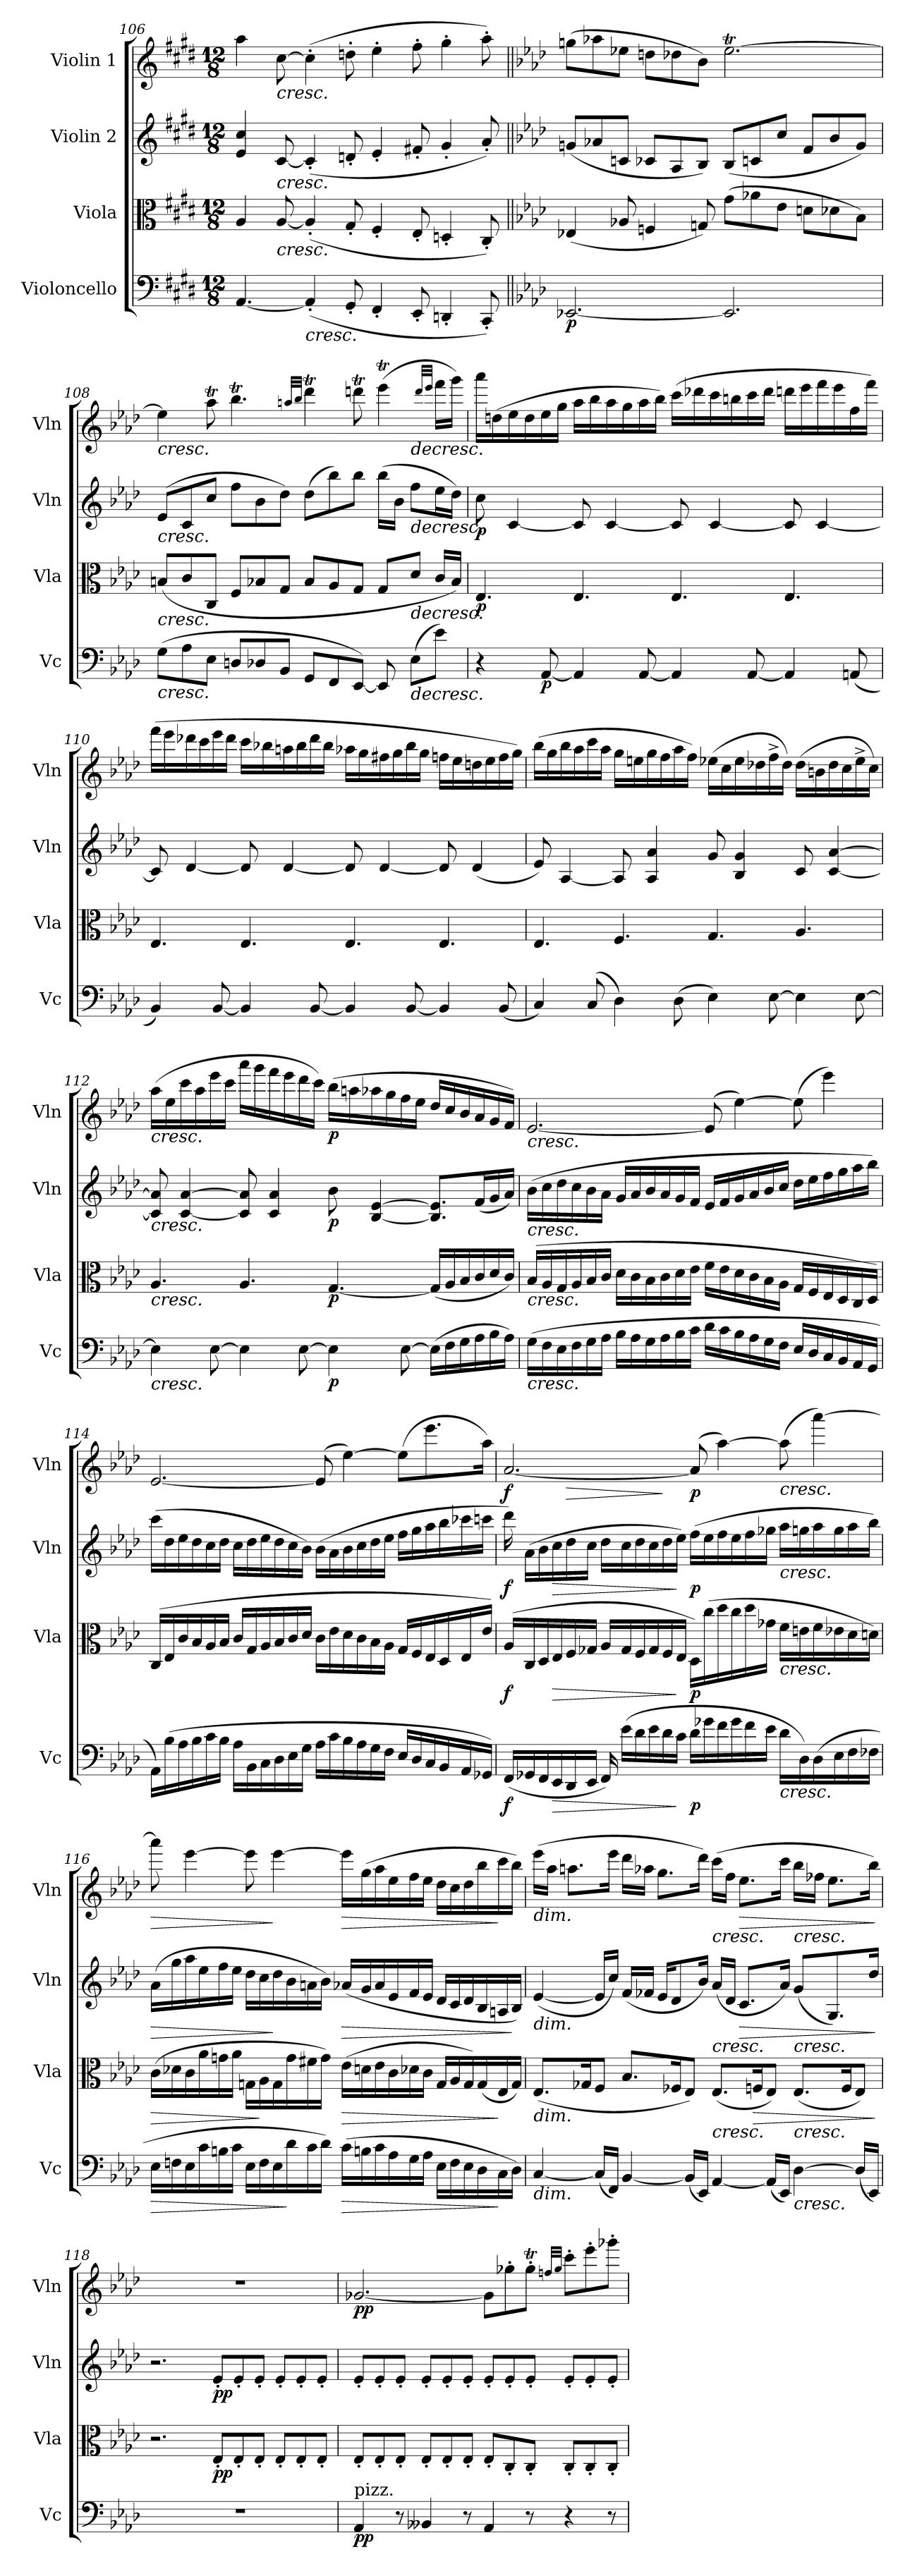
**kern	**dynam	**kern	**dynam	**kern	**dynam	**kern	**dynam
*part4	*part4	*part3	*part3	*part2	*part2	*part1	*part1
*staff4	*staff4	*staff3	*staff3	*staff2	*staff2	*staff1	*staff1
*I"Violoncello	*	*I"Viola	*	*I"Violin 2	*	*I"Violin 1	*
*I'Vc	*	*I'Vla	*	*I'Vln	*	*I'Vln	*
*clefF4	*	*clefC3	*	*clefG2	*	*clefG2	*
*k[f#c#g#d#]	*	*k[f#c#g#d#]	*	*k[f#c#g#d#]	*	*k[f#c#g#d#]	*
*M12/8	*	*M12/8	*	*M12/8	*	*M12/8	*
=106	=106	=106	=106	=106	=106	=106	=106
[4.AA/	.	4A/	.	4e/ 4cc#/	.	4aa\	.
!	!	!	!	!	!	!LO:TX:b:i:t=cresc.	!
!	!	!	!	!LO:TX:b:i:t=cresc.	!	!	!
!	!	!LO:TX:b:i:t=cresc.	!	!	!	!	!
.	.	[8A/	.	[8c#/	.	[8cc#\	.
!LO:TX:b:i:t=cresc.	!	!	!	!	!	!	!
(4AA'/]	.	(4A'/]	.	(4c#'/]	.	(4cc#'\]	.
8GG#'/	.	8G#'/	.	8dn'/	.	8ddn'\	.
4FF#'/	.	4F#'/	.	4e'/	.	4ee'\	.
8EE'/	.	8E'/	.	8f#X'/	.	8ff#'\	.
4DDn'/	.	4Dn'/	.	4g#'/	.	4gg#'\	.
8CC#'/)	.	8C#'/)	.	8a'/)	.	8aa'\)	.
!!LO:LB:g=z
=107||	=107||	=107||	=107||	=107||	=107||	=107||	=107||
*k[b-e-a-d-]	*	*k[b-e-a-d-]	*	*k[b-e-a-d-]	*	*k[b-e-a-d-]	*
!	!LO:DY:b	!	!	!	!LO:DY:b	!	!
!	!	!	!	!	!LO:DY:n=1:b	!	!LO:DY:b
!	!	!	!	!	!	!	!LO:DY:n=1:b
[2.EE-X/	p	(4E-X/	.	(8gn/L	p other-dynamics	(8ggn\L	p other-dynamics
.	.	.	.	8a-X/	.	8aa-X\	.
.	.	8A-X/	.	8cn/J	.	8ee-X\J	.
.	.	4Fn/	.	8c-X/L	.	8ddn\L	.
.	.	.	.	8A-/	.	8dd-X\	.
.	.	8Gn/)	.	8B-/J)	.	8b-\J)	.
2.EE-/]	.	(8g\L	.	(8B-/L	.	[2.ee-T\	.
.	.	8a-X\	.	8cn/	.	.	.
.	.	8e-\J	.	8cc/J	.	.	.
.	.	8dn\L	.	8f/L	.	.	.
.	.	8d-X\	.	8b-/	.	.	.
.	.	8B-\J)	.	8g/J)	.	.	.
=108	=108	=108	=108	=108	=108	=108	=108
*	*	*	*	*	*	*^	*
!	!	!	!	!	!	!LO:TX:b:i:t=cresc.	!	!
!	!	!	!	!LO:TX:b:i:t=cresc.	!	!	!	!
!	!	!LO:TX:b:i:t=cresc.	!	!	!	!	!	!
!LO:TX:b:i:t=cresc.	!	!	!	!	!	!	!	!
(8G\L	.	(8Bn/L	.	(8e-/L	.	4ee-TTT\]	4.ryy	.
8A-\	.	8c/	.	8c/	.	.	.	.
8E-\J	.	8C/J	.	8cc/J	.	8aa-T\	.	.
8Dn/L	.	8F/L	.	8ff\L	.	4.bb-T\	4.ryy	.
8D-X/	.	8B-X/	.	8b-\	.	.	.	.
8BB-/J	.	8G/J	.	8dd-\J)	.	.	.	.
.	.	.	.	.	.	32qaan/LLL	.	.
.	.	.	.	.	.	32qbb-/JJJ	.	.
8GG/L	.	8B-/L	.	(8dd-\L	.	4ddd-T\	4.ryy	.
8FF/	.	8A-/	.	8bb-\)	.	.	.	.
[8EE-/J)	.	8G/J	.	8bb-\J	.	8dddnt\	.	.
8EE-/]	.	8G/L	.	(16bb-\LL	.	(4eee-T\	8ryy	.
.	.	.	.	16b-\JJ	.	.	.	.
!	!LO:HP:b	!	!LO:HP:b	!	!LO:HP:b	!	!	!LO:HP:b
(8E-\L	>	8d-/J	>	8ff\L	>	.	8ryy	>
.	.	.	.	.	.	32qddd/LLL	.	.
.	.	.	.	.	.	32qeee-/JJJ	.	.
8e-\J)	.	16c/LL	.	16ee-\L	.	16fff\LL	8ryy	.
.	.	16B-/JJ)	.	16dd-\JJ)	.	16ggg\JJ)	.	.
*	*	*	*	*	*	*v	*v	*
!!LO:LB:g=z
=109	=109	=109	=109	=109	=109	=109	=109
!	!	!	!LO:DY:b	!	!LO:DY:b	!	!LO:DY:b
!	!	!	!	!	!	!	!LO:DY:n=1:b
4r	.	4.E-/	p	8cc\	p	16aaa-\LL	p other-dynamics
.	.	.	.	.	.	(16ddn\	.
.	.	.	.	[4c/	.	16ee-\	.
.	.	.	.	.	.	16dd\	.
!	!LO:DY:b	!	!	!	!	!	!
[8AA-/	p	.	.	.	.	16ee-\	.
.	.	.	.	.	.	16gg\JJ	.
4AA-/]	.	4.E-/	.	8c/]	.	16aa-\LL	.
.	.	.	.	.	.	16bb-\	.
.	.	.	.	[4c/	.	16aa-\	.
.	.	.	.	.	.	16gg\	.
[8AA-/	.	.	.	.	.	16aa-\	.
.	.	.	.	.	.	16bb-\JJ)	.
4AA-/]	.	4.E-/	.	8c/]	.	(16ccc\LL	.
.	.	.	.	.	.	16ddd-X\	.
.	.	.	.	[4c/	.	16ccc\	.
.	.	.	.	.	.	16bbn\	.
[8AA-/	.	.	.	.	.	16ccc\	.
.	.	.	.	.	.	16ddd-\JJ	.
4AA-/]	.	4.E-/	.	8c/]	.	16dddn\LL	.
.	.	.	.	.	.	16eee-\	.
.	.	.	.	[4c/	.	16fff\	.
.	.	.	.	.	.	16eee-\	.
(8AAn/	.	.	.	.	.	16ff\	.
.	.	.	.	.	.	16fff\JJ)	.
!!LO:PB:g=z
=110	=110	=110	=110	=110	=110	=110	=110
4BB-/)	.	4.E-/	.	8c/]	.	(16fff\LL	.
.	.	.	.	.	.	16eee-\	.
.	.	.	.	[4d-/	.	16ddd-X\	.
.	.	.	.	.	.	16ccc\	.
[8BB-/	.	.	.	.	.	16eee-\	.
.	.	.	.	.	.	16ddd-\JJ	.
4BB-/]	.	4.E-/	.	8d-/]	.	16ccc\LL	.
.	.	.	.	.	.	16bb-X\	.
.	.	.	.	[4d-/	.	16aan\	.
.	.	.	.	.	.	16bb-\	.
[8BB-/	.	.	.	.	.	16ddd-\	.
.	.	.	.	.	.	16bb-\JJ	.
4BB-/]	.	4.E-/	.	8d-/]	.	16aa-X\LL	.
.	.	.	.	.	.	16gg\	.
.	.	.	.	[4d-/	.	16ff#X\	.
.	.	.	.	.	.	16gg\	.
[8BB-/	.	.	.	.	.	16bb-\	.
.	.	.	.	.	.	16gg\JJ	.
4BB-/]	.	4.E-/	.	8d-/]	.	16ffn\LL	.
.	.	.	.	.	.	16ee-\	.
.	.	.	.	(4d-/	.	16ddn\	.
.	.	.	.	.	.	16ee-\	.
(8BB-/	.	.	.	.	.	16ff\	.
.	.	.	.	.	.	16gg\JJ)	.
!!LO:LB:g=z
=111	=111	=111	=111	=111	=111	=111	=111
4C/)	.	4.E-/	.	8e-/)	.	(16bb-\LL	.
.	.	.	.	.	.	16gg\	.
.	.	.	.	[4A-/	.	16bb-\	.
.	.	.	.	.	.	16aa-\	.
(8C/	.	.	.	.	.	16ccc\	.
.	.	.	.	.	.	16aa-\JJ	.
4D-\)	.	4.F/	.	8A-/]	.	16gg\LL	.
.	.	.	.	.	.	16een\	.
.	.	.	.	4A-/ 4a-/	.	16gg\	.
.	.	.	.	.	.	16ff\	.
(8D-\	.	.	.	.	.	16aa-\	.
.	.	.	.	.	.	16ff\JJ)	.
4E-\)	.	4.G/	.	8g/	.	(16ee-X\LL	.
.	.	.	.	.	.	16cc\	.
.	.	.	.	4B-/ 4g/	.	16ee-\	.
.	.	.	.	.	.	16dd-X\	.
[8E-\	.	.	.	.	.	16ff^\	.
.	.	.	.	.	.	16dd-\JJ)	.
4E-\]	.	4.A-/	.	8c/	.	(16dd-\LL	.
.	.	.	.	.	.	16bn\	.
.	.	.	.	[4c/ [4a-/	.	16dd-\	.
.	.	.	.	.	.	16cc\	.
[8E-\	.	.	.	.	.	16ee-^\	.
.	.	.	.	.	.	16cc\JJ)	.
!!LO:LB:g=z
=112	=112	=112	=112	=112	=112	=112	=112
!	!	!	!	!	!	!LO:TX:b:i:t=cresc.	!
!	!	!	!	!LO:TX:b:i:t=cresc.	!	!	!
!	!	!LO:TX:b:i:t=cresc.	!	!	!	!	!
!LO:TX:b:i:t=cresc.	!	!	!	!	!	!	!
4E-\]	.	4.A-/	.	8c/] 8a-/]	.	(16aa-\LL	.
.	.	.	.	.	.	16ee-\	.
.	.	.	.	[4c/ [4a-/	.	16ccc\	.
.	.	.	.	.	.	16aa-\	.
[8E-\	.	.	.	.	.	16eee-\	.
.	.	.	.	.	.	16ccc\JJ	.
4E-\]	.	4.A-/	.	8c/] 8a-/]	.	16aaa-\LL	.
.	.	.	.	.	.	16ggg\	.
.	.	.	.	4c/ 4a-/	.	16fff\	.
.	.	.	.	.	.	16eee-\	.
[8E-\	.	.	.	.	.	16ddd-\	.
.	.	.	.	.	.	16ccc\JJ)	.
!	!LO:DY:b	!	!LO:DY:b	!	!LO:DY:b	!	!LO:DY:b
4E-\]	p	[4.G/	p	8b-\	p	(16bb-\LL	p
.	.	.	.	.	.	16aan\	.
.	.	.	.	[4B-/ [4e-/	.	16aa-X\	.
.	.	.	.	.	.	16gg\	.
[8E-\	.	.	.	.	.	16ff\	.
.	.	.	.	.	.	16ee-\JJ	.
(16E-\LL]	.	(16G/LL]	.	8.B-/] 8.e-/]L	.	16dd-/LL	.
16F\	.	16A-/	.	.	.	16cc/	.
16G\	.	16B-/	.	.	.	16b-/	.
16A-\	.	16c/	.	(16f/L	.	16a-/	.
16B-\	.	16d-/	.	16g/	.	16g/	.
16A-\JJ)	.	16c/JJ)	.	16a-/JJ)	.	16f/JJ)	.
!!LO:PB:g=z
=113	=113	=113	=113	=113	=113	=113	=113
!	!	!	!	!	!	!LO:TX:b:i:t=cresc.	!
!	!	!	!	!LO:TX:b:i:t=cresc.	!	!	!
!	!	!LO:TX:b:i:t=cresc.	!	!	!	!	!
!LO:TX:b:i:t=cresc.	!	!	!	!	!	!	!
(16G\LL	.	(16B-/LL	.	(16b-\LL	.	[2.e-/	.
16F\	.	16A-/	.	16cc\	.	.	.
16E-\	.	16G/	.	16dd-\	.	.	.
16F\	.	16A-/	.	16cc\	.	.	.
16G\	.	16B-/	.	16b-\	.	.	.
16A-\JJ	.	16c/JJ	.	16a-\JJ	.	.	.
16B-\LL	.	16d-\LL	.	16g/LL	.	.	.
16A-\	.	16c\	.	16a-/	.	.	.
16G\	.	16B-\	.	16b-/	.	.	.
16A-\	.	16c\	.	16a-/	.	.	.
16B-\	.	16d-\	.	16g/	.	.	.
16c\JJ	.	16e-\JJ	.	16f/JJ	.	.	.
16d-\LL	.	16f\LL	.	16e-/LL	.	(8e-/]	.
16c\	.	16e-\	.	16f/	.	.	.
16B-\	.	16d-\	.	16g/	.	[4ee-\)	.
16A-\	.	16c\	.	16a-/	.	.	.
16G\	.	16B-\	.	16b-/	.	.	.
16F\JJ	.	16A-\JJ	.	16cc/JJ	.	.	.
16E-/LL	.	16G/LL	.	16dd-\LL	.	(8ee-\]	.
16D-/	.	16F/	.	16ee-\	.	.	.
16C/	.	16E-/	.	16ff\	.	4eee-\)	.
16BB-/	.	16D-/	.	16gg\	.	.	.
16AA-/	.	16C/	.	16aa-\	.	.	.
16GG/JJ	.	16D-/JJ)	.	16bb-\JJ)	.	.	.
!!LO:LB:g=z
=114	=114	=114	=114	=114	=114	=114	=114
16AA-\LL)	.	(16C/LL	.	(16ccc\LL	.	[2.e-/	.
(16B-\	.	16E-/	.	16dd-\	.	.	.
16A-\	.	16c/	.	16ee-\	.	.	.
16B-\	.	16B-/	.	16dd-\	.	.	.
16c\	.	16A-/	.	16cc\	.	.	.
16B-\JJ	.	16B-/JJ	.	16dd-\JJ	.	.	.
16A-\LL	.	16c/LL	.	16cc\LL	.	.	.
16BB-\	.	16G/	.	16dd-\	.	.	.
16C\	.	16A-/	.	16ee-\	.	.	.
16D-\	.	16B-/	.	16dd-\	.	.	.
16E-\	.	16c/	.	16cc\	.	.	.
16G\JJ	.	16d-/JJ	.	16b-\JJ)	.	.	.
16A-\LL	.	16c\LL	.	(16b-\LL	.	(8e-/]	.
16c\	.	16e-\	.	16a-\	.	.	.
16B-\	.	16d-\	.	16b-\	.	[4ee-\)	.
16A-\	.	16c\	.	16cc\	.	.	.
16G\	.	16B-\	.	16dd-\	.	.	.
16F\JJ	.	16A-\JJ	.	16ee-\JJ	.	.	.
16E-/LL	.	16G/LL	.	16ff\LL	.	(8ee-\L]	.
16D-/	.	16F/	.	16gg\	.	.	.
16C/	.	16E-/	.	16aa-\	.	8.eee-\	.
16BB-/	.	16D-/	.	16bb-\	.	.	.
16AA-/	.	16E-/	.	16ccc-X\	.	.	.
16GG-X/JJ)	.	16e-/JJ)	.	16cccn\JJ	.	16aa-\Jk)	.
!!LO:LB:g=z
=115	=115	=115	=115	=115	=115	=115	=115
*	*	*	*	*	*	*^	*
!	!LO:DY:b	!	!LO:DY:b	!	!LO:DY:b	!	!	!LO:DY:b
(16FF/LL	f	(16A-/LL	f	16ddd-\)	f	[2.a-/	8ryy	f
16GG-X/	.	16C/	.	(16a-\LL	.	.	.	.
16FF/	.	16D-/	.	16b-\	.	.	8ryy	.
!	!LO:HP:b	!	!LO:HP:b	!	!LO:HP:b	!	!	!
16EE-/	>	16E-/	>	16cc\	>	.	.	.
!	!	!	!	!	!	!	!	!LO:HP:b
16DD-/	.	16F/	.	16dd-\	.	.	8ryy	>
16EE-/JJ	.	16G-X/JJ	.	16cc\JJ	.	.	.	.
16FF/)	.	16A-/LL	.	16dd-\LL	.	.	4ryy	.
(16e-\LL	.	16G-/	.	16cc\	.	.	.	.
16d-\	.	16F/	.	16dd-\	.	.	.	.
16e-\	.	16G-/	.	16cc\	.	.	.	.
16d-\	.	16F/	.	16dd-\	.	.	8ryy	]
16c\JJ	]	16E-/JJ	]	16ee-\JJ)	]	.	.	.
!	!LO:DY:b	!	!LO:DY:b	!	!LO:DY:b	!	!	!LO:DY:b
16d-\LL	p	16D-\LL)	p	(16ff\LL	p	(8a-/]	4ryy	p
16g-X\	.	(16cc\	.	16ee-\	.	.	.	.
16f\	.	16dd-\	.	16ff\	.	[4aa-\)	.	.
16g-\	.	16cc\	.	16ee-\	.	.	.	.
16f\	.	16dd-\	.	16ff\	.	.	8ryy	.
16e-\JJ	.	16g-X\JJ	.	16gg-X\JJ	.	.	.	.
!	!	!	!	!	!	!LO:TX:b:i:t=cresc.	!	!
!	!	!	!	!LO:TX:b:i:t=cresc.	!	!	!	!
!	!	!LO:TX:b:i:t=cresc.	!	!	!	!	!	!
!LO:TX:b:i:t=cresc.	!	!	!	!	!	!	!	!
16d-\LL	.	16f\LL	.	16aa-\LL	.	(8aa-\]	4ryy	.
16D-\)	.	16en\	.	16ggn\	.	.	.	.
(16D-\	.	16f\	.	16aa-\	.	[4aaa-\)	.	.
16E-\	.	16e-X\	.	16gg\	.	.	.	.
16F\	.	16d-\	.	16aa-\	.	.	8ryy	.
16F-X\JJ	.	16dn\JJ)	.	16bb-\JJ)	.	.	.	.
*	*	*	*	*	*	*v	*v	*
!!LO:LB:g=z
=116	=116	=116	=116	=116	=116	=116	=116
!	!LO:HP:b	!	!LO:HP:b	!	!LO:HP:b	!	!LO:HP:b
16E-\LL	>	(16c\LL	>	(16a-\LL	>	8aaa-\]	>
16Fn\	.	16d-X\	.	16gg\	.	.	.
16E-\	.	16c\	.	16aa-\	.	[4eee-\	.
16c\	.	16a-\	.	16ee-\	.	.	.
16Bn\	.	16gn\	.	16ff\	.	.	.
16c\JJ	.	16a-\JJ	.	16ee-\JJ	.	.	.
16E-\LL	.	16Gn\LL	.	16dd-\LL	.	8eee-\]	.
16F\	.	16A-\	]	16cc\	.	.	.
16E-\	.	16G\	.	16dd-\	]	[4eee-\	]
16d-\	]	16g\	.	16b-\	.	.	.
16c\	.	16f#X\	.	16an\	.	.	.
16d-\JJ)	.	16g\JJ)	.	16b-\JJ)	.	.	.
!	!LO:HP:b	!	!LO:HP:b	!	!LO:HP:b	!	!LO:HP:b
(16c\LL	>	(16e-\LL	>	(16a-X/LL	>	16eee-\LL]	>
16Bn\	.	16dn\	.	16g/	.	(16gg\	.
16c\	.	16e-\	.	16a-/	.	16aa-\	.
16A-\	.	16c\	.	16e-/	.	16ee-\	.
16G\	.	16d-X\	.	16f/	.	16ff\	.
16A-\JJ	.	16c\JJ	.	16e-/JJ	.	16ee-\JJ	.
16E-\LL	.	16G/LL	.	16d-/LL	.	16dd-\LL	.
16F\	.	16A-/	.	16c/	.	16cc\	.
16E-\	.	16G/)	.	16d-/	.	16dd-\	.
16D-\	.	(16G/	.	16B-/	.	16bb-\	.
16C\	]	16E-/	]	16An/	.	16ccc\	]
16D-\JJ)	.	16G/JJ)	.	16B-/JJ)	]	16bb-\JJ)	.
=117	=117	=117	=117	=117	=117	=117	=117
*^	*	*	*	*	*	*	*
!	!	!	!	!	!	!	!LO:TX:b:i:t=dim.	!
!	!	!	!	!	!LO:TX:b:i:t=dim.	!	!	!
!	!	!	!LO:TX:b:i:t=dim.	!	!	!	!	!
!LO:TX:b:i:t=dim.	!	!	!	!	!	!	!	!
[4C/	2.ryy	.	(8.E-/L	.	([4e-/	.	(16eee-\LL	.
.	.	.	.	.	.	.	16aa-\JJ	.
.	.	.	.	.	.	.	8.aan\L	.
.	.	.	16G-X/K	.	.	.	.	.
(16C/LL]	.	.	8F/J	.	16e-/LL]	.	.	.
16FF/JJ)	.	.	.	.	16cc/JJ)	.	16eee-\Jk	.
[4BB-/	.	.	8.B-/L	.	(16f/LL	.	16ddd-\LL	.
.	.	.	.	.	16f-X/JJ	.	16aa-X\JJ	.
.	.	.	.	.	16e-/KL	.	8.gg\L	.
.	.	.	16F-X/K	.	8d-/	.	.	.
(16BB-/LL]	.	.	8E-/J)	.	.	.	.	.
16EE-/JJ)	.	.	.	.	16b-/Jk)	.	16ddd-\Jk)	.
!	!	!	!	!LO:HP:b	!	!LO:HP:b	!	!LO:HP:b
[4AA-/	8ryy	.	(8.E-/L	<	(16a-/LL	<	(16ccc\LL	<
.	.	.	.	.	16d-/JJ	.	16ff\JJ	.
!	!	!	!	!	!	!LO:HP:n=1:b	!	!LO:HP:n=1:b
.	8ryy	]	.	.	8.c/L	] >	8.ee-\L	] >
!	!	!	!	!LO:HP:n=1:b	!	!	!	!
.	.	.	16Fn/K	] >	.	.	.	.
(16AA-/LL]	8ryy	.	8E-/J)	.	.	.	.	.
16EE-/JJ)	.	.	.	.	16a-/Jk)	.	16ccc\Jk	.
!	!	!	!	!	!	!	!LO:TX:b:i:t=cresc.	!
!	!	!	!	!	!LO:TX:b:i:t=cresc.	!	!	!
!	!	!	!LO:TX:b:i:t=cresc.	!	!	!	!	!
!LO:TX:b:i:t=cresc.	!	!	!	!	!	!	!	!
[4D-\	8ryy	.	(8.E-/L	[	(8g/L	[	16bb-\LL	[
.	.	.	.	.	.	.	16ff-X\JJ	.
.	8ryy	.	.	.	8.G/)	.	8.ee-\L	.
.	.	.	16F/K	.	.	.	.	.
(16D-/LL]	8ryy	.	8E-/J)	.	.	.	.	.
16EE-/JJ)	.	.	.	.	16dd-/Jk	.	16bb-\Jk)	.
*v	*v	*	*	*	*	*	*	*
.	.	.	]	.	]	.	]
!!LO:LB:g=z
=118	=118	=118	=118	=118	=118	=118	=118
1.r	.	2.r	.	2.r	.	1.r	.
!	!	!	!LO:DY:b	!	!LO:DY:b	!	!
.	.	8E-'/L	pp	8e-'/L	pp	.	.
.	.	8E-'/	.	8e-'/	.	.	.
.	.	8E-'/J	.	8e-'/J	.	.	.
.	.	8E-'/L	.	8e-'/L	.	.	.
.	.	8E-'/	.	8e-'/	.	.	.
.	.	8E-'/J	.	8e-'/J	.	.	.
!!LO:PB:g=z
=119	=119	=119	=119	=119	=119	=119	=119
!LO:TX:a:t=pizz.	!	!	!	!	!	!	!
!	!LO:DY:b	!	!	!	!	!	!LO:DY:b
4AA-/	pp	8E-'/L	.	8e-'/L	.	[2.g-X/	pp
.	.	8E-'/	.	8e-'/	.	.	.
8r	.	8E-'/J	.	8e-'/J	.	.	.
4BB--X/	.	8E-'/L	.	8e-'/L	.	.	.
.	.	8E-'/	.	8e-'/	.	.	.
8r	.	8E-'/J	.	8e-'/J	.	.	.
4AA-/	.	8E-'/L	.	8e-'/L	.	8g-\L]	.
.	.	8C'/	.	8e-'/	.	8gg-X'\	.
8r	.	8C'/J	.	8e-'/J	.	8gg-T'\J	.
.	.	.	.	.	.	32qffn/LLL	.
.	.	.	.	.	.	32qgg-/JJJ	.
4r	.	8C'/L	.	8e-'/L	.	8ccc'\L	.
.	.	8C'/	.	8e-'/	.	8eee-'\	.
8r	.	8C'/J	.	8e-'/J	.	8ggg-X'\J	.
=	=	=	=	=	=	=	=
*-	*-	*-	*-	*-	*-	*-	*-
